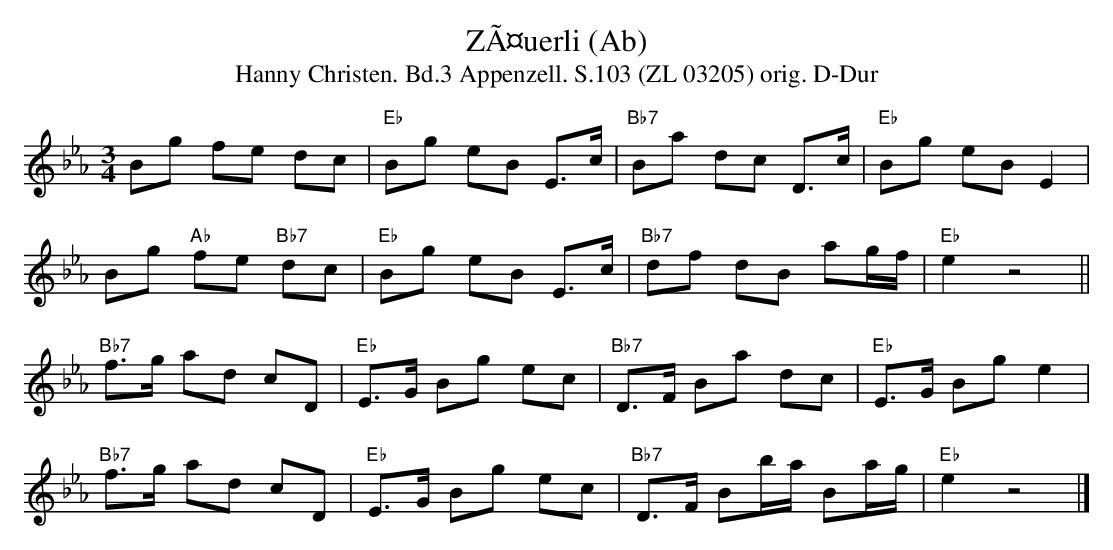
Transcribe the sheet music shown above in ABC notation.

X:1
T:ZÃ¤uerli (Ab)
T:Hanny Christen. Bd.3 Appenzell. S.103 (ZL 03205) orig. D-Dur
M:3/4
L:1/8
K:Ebmaj
Bg fe dc | "Eb"Bg eB E>c | "Bb7"Ba dc D>c | "Eb"Bg eB E2 |
Bg "Ab"fe "Bb7"dc | "Eb"Bg eB E>c | "Bb7"df dB ag/2f/2 | "Eb"e2 z4 ||
"Bb7"f>g ad cD | "Eb"E>G Bg ec | "Bb7"D>F Ba dc | "Eb"E>G Bg e2 |
"Bb7"f>g ad cD | "Eb"E>G Bg ec | "Bb7"D>F Bb/2a/2 Ba/2g/2 | "Eb"e2 z4|]
